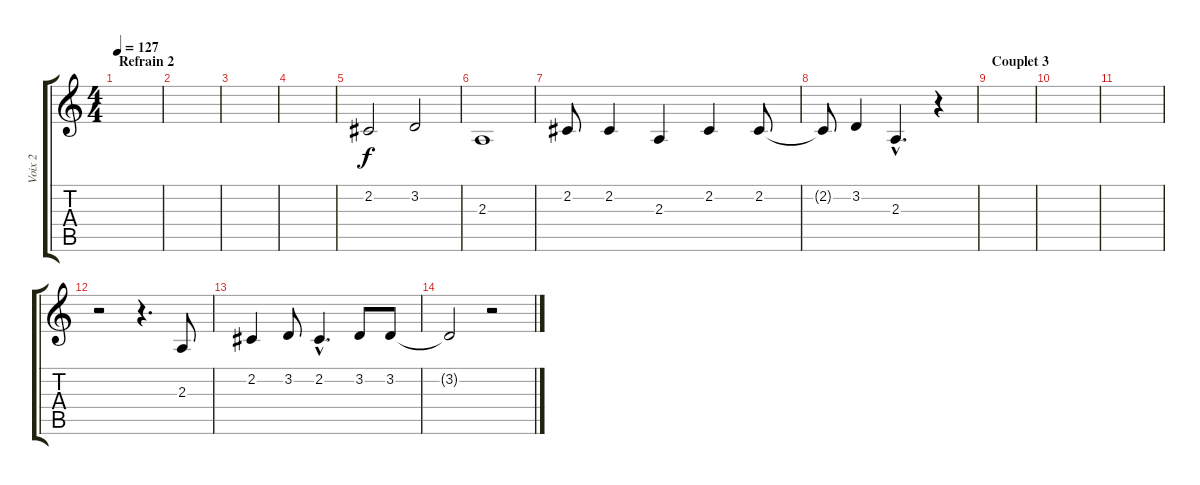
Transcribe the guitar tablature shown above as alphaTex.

\track ("Voix 2" "Voix 2") {instrument tenorsax}
\staff {score tabs}
\tuning (E4 B3 G3 D3 A2 E2) {hide}
\ts (4 4)
\section ("" "Refrain 2")
\tempo 127
\clef g2
\ks c
|
|
|
|
2.2.2 3.2.2 |
2.3.1 |
2.2.8 2.2.4 2.3.4 2.2.4 2.2.8 |
2.2{t}.8 3.2.4 2.3{hac}.4{d} r.4 |
\section ("" "Couplet 3")
|
|
|
r.2 r.4{d} 2.3.8 |
2.2.4 3.2.8 2.2{hac}.4{d} 3.2.8 3.2.8 |
3.2{t}.2 r.2
